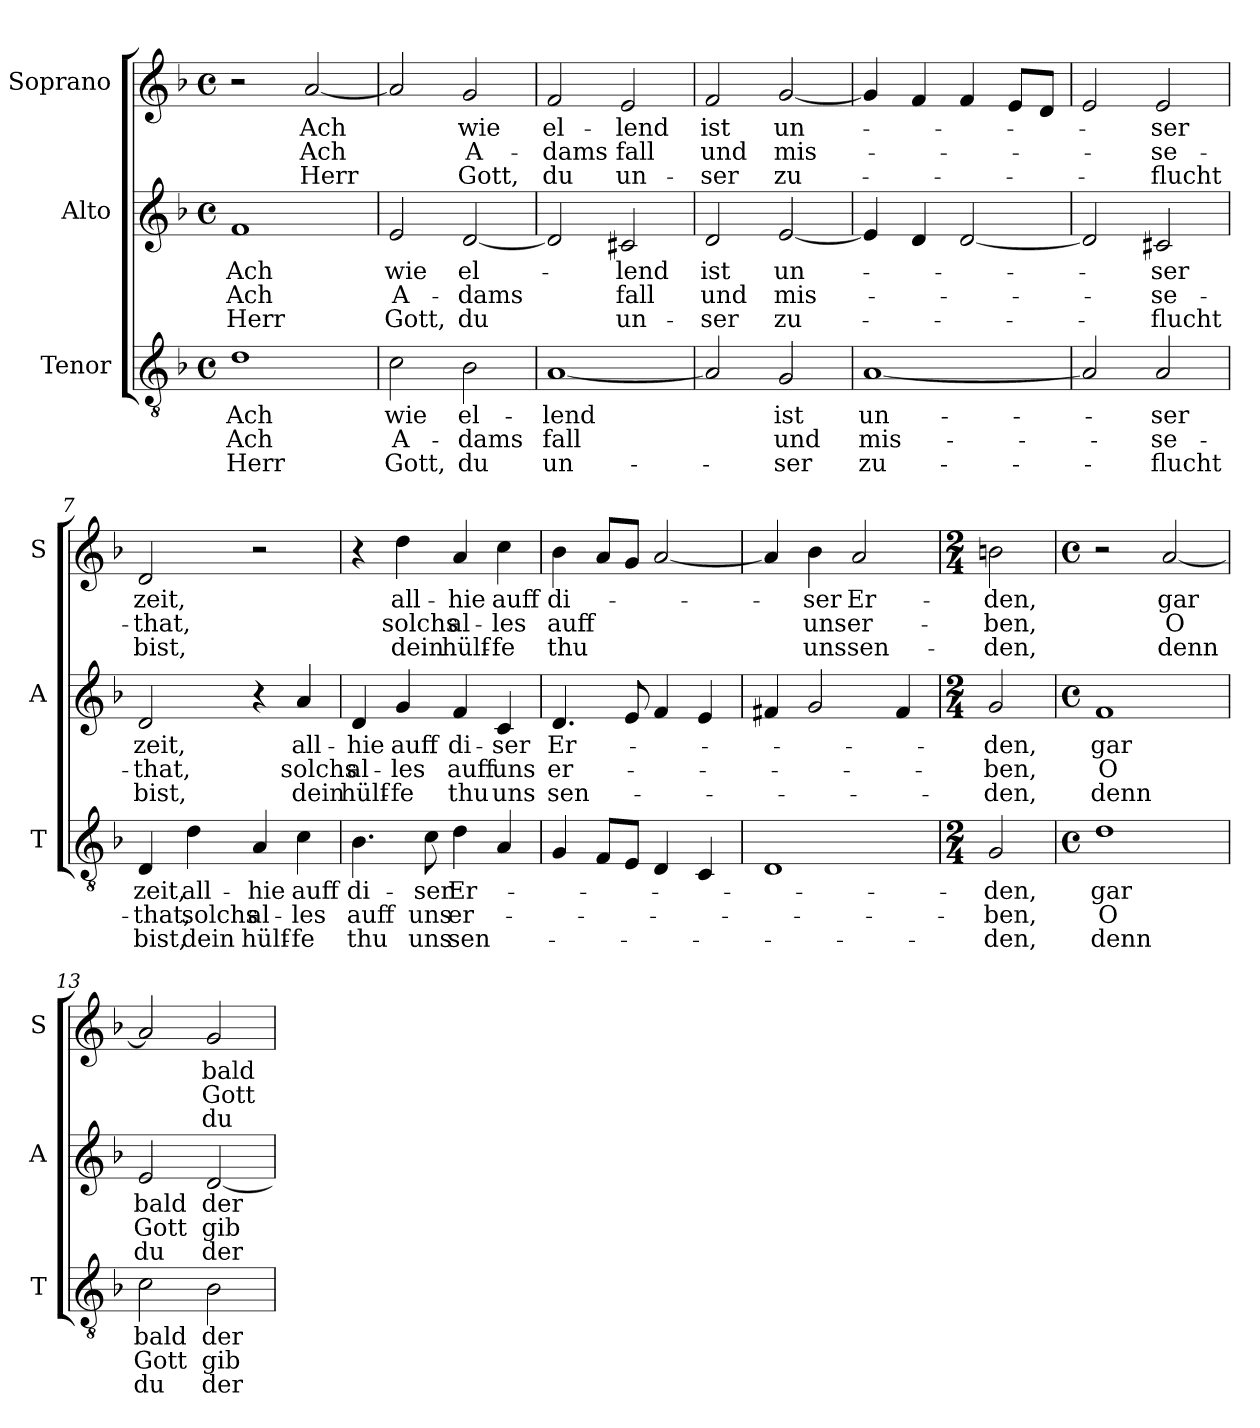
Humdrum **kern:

**kern	**text	**text	**text	**kern	**text	**text	**text	**kern	**text	**text	**text
*part3	*part3	*part3	*part3	*part2	*part2	*part2	*part2	*part1	*part1	*part1	*part1
*staff3	*staff3	*staff3	*staff3	*staff2	*staff2	*staff2	*staff2	*staff1	*staff1	*staff1	*staff1
*I"Tenor	*	*	*	*I"Alto	*	*	*	*I"Soprano	*	*	*
*I'T	*	*	*	*I'A	*	*	*	*I'S	*	*	*
*clefGv2	*	*	*	*clefG2	*	*	*	*clefG2	*	*	*
*k[b-]	*	*	*	*k[b-]	*	*	*	*k[b-]	*	*	*
*F:	*	*	*	*F:	*	*	*	*F:	*	*	*
*M4/4	*	*	*	*M4/4	*	*	*	*M4/4	*	*	*
*met(c)	*	*	*	*met(c)	*	*	*	*met(c)	*	*	*
=1	=1	=1	=1	=1	=1	=1	=1	=1	=1	=1	=1
!	!LO:LY:b	!LO:LY:b	!LO:LY:b	!	!LO:LY:b	!LO:LY:b	!LO:LY:b	!	!	!	!
1d	Ach	Ach	Herr	1f	Ach	Ach	Herr	2r	.	.	.
!	!	!	!	!	!	!	!	!	!LO:LY:b	!LO:LY:b	!LO:LY:b
.	.	.	.	.	.	.	.	[2a/	Ach	Ach	Herr
=2	=2	=2	=2	=2	=2	=2	=2	=2	=2	=2	=2
!	!LO:LY:b	!LO:LY:b	!LO:LY:b	!	!LO:LY:b	!LO:LY:b	!LO:LY:b	!	!	!	!
2c\	wie	A-	Gott,	2e/	wie	A-	Gott,	2a/]	.	.	.
!	!LO:LY:b	!LO:LY:b	!LO:LY:b	!	!LO:LY:b	!LO:LY:b	!LO:LY:b	!	!LO:LY:b	!LO:LY:b	!LO:LY:b
2B-\	el-	-dams	du	[2d/	el-	-dams	du	2g/	wie	A-	Gott,
=3	=3	=3	=3	=3	=3	=3	=3	=3	=3	=3	=3
!	!LO:LY:b	!LO:LY:b	!LO:LY:b	!	!	!	!	!	!LO:LY:b	!LO:LY:b	!LO:LY:b
[1A	-lend	fall	un-	2d/]	.	.	.	2f/	el-	-dams	du
!	!	!	!	!	!LO:LY:b	!LO:LY:b	!LO:LY:b	!	!LO:LY:b	!LO:LY:b	!LO:LY:b
.	.	.	.	2c#X/	-lend	fall	un-	2e/	-lend	fall	un-
=4	=4	=4	=4	=4	=4	=4	=4	=4	=4	=4	=4
!	!	!	!	!	!LO:LY:b	!LO:LY:b	!LO:LY:b	!	!LO:LY:b	!LO:LY:b	!LO:LY:b
2A/]	.	.	.	2d/	ist	und	-ser	2f/	ist	und	-ser
!	!LO:LY:b	!LO:LY:b	!LO:LY:b	!	!LO:LY:b	!LO:LY:b	!LO:LY:b	!	!LO:LY:b	!LO:LY:b	!LO:LY:b
2G/	ist	und	-ser	[2e/	un-	mis-	zu-	[2g/	un-	mis-	zu-
=5	=5	=5	=5	=5	=5	=5	=5	=5	=5	=5	=5
!	!LO:LY:b	!LO:LY:b	!LO:LY:b	!	!	!	!	!	!	!	!
[1A	un-	mis-	zu-	4e/]	.	.	.	4g/]	.	.	.
.	.	.	.	4d/	.	.	.	4f/	.	.	.
.	.	.	.	[2d/	.	.	.	4f/	.	.	.
.	.	.	.	.	.	.	.	8e/L	.	.	.
.	.	.	.	.	.	.	.	8d/J	.	.	.
!!LO:LB:g=z
=6	=6	=6	=6	=6	=6	=6	=6	=6	=6	=6	=6
2A/]	.	.	.	2d/]	.	.	.	2e/	.	.	.
!	!LO:LY:b	!LO:LY:b	!LO:LY:b	!	!LO:LY:b	!LO:LY:b	!LO:LY:b	!	!LO:LY:b	!LO:LY:b	!LO:LY:b
2A/	-ser	-se-	-flucht	2c#X/	-ser	-se-	-flucht	2e/	-ser	-se-	-flucht
=7	=7	=7	=7	=7	=7	=7	=7	=7	=7	=7	=7
!	!LO:LY:b	!LO:LY:b	!LO:LY:b	!	!LO:LY:b	!LO:LY:b	!LO:LY:b	!	!LO:LY:b	!LO:LY:b	!LO:LY:b
4D/	zeit,	-that,	bist,	2d/	zeit,	-that,	bist,	2d/	zeit,	-that,	bist,
!	!LO:LY:b	!LO:LY:b	!LO:LY:b	!	!	!	!	!	!	!	!
4d\	all-	solchs	dein	.	.	.	.	.	.	.	.
!	!LO:LY:b	!LO:LY:b	!LO:LY:b	!	!	!	!	!	!	!	!
4A/	-hie	al-	hülf-	4r	.	.	.	2r	.	.	.
!	!LO:LY:b	!LO:LY:b	!LO:LY:b	!	!LO:LY:b	!LO:LY:b	!LO:LY:b	!	!	!	!
4c\	auff	-les	-fe	4a/	all-	solchs	dein	.	.	.	.
=8	=8	=8	=8	=8	=8	=8	=8	=8	=8	=8	=8
!	!LO:LY:b	!LO:LY:b	!LO:LY:b	!	!LO:LY:b	!LO:LY:b	!LO:LY:b	!	!	!	!
4.B-\	di-	auff	thu	4d/	-hie	al-	hülf-	4r	.	.	.
!	!	!	!	!	!LO:LY:b	!LO:LY:b	!LO:LY:b	!	!LO:LY:b	!LO:LY:b	!LO:LY:b
.	.	.	.	4g/	auff	-les	-fe	4dd\	all-	solchs	dein
!	!LO:LY:b	!LO:LY:b	!LO:LY:b	!	!	!	!	!	!	!	!
8c\	-ser	uns	uns	.	.	.	.	.	.	.	.
!	!LO:LY:b	!LO:LY:b	!LO:LY:b	!	!LO:LY:b	!LO:LY:b	!LO:LY:b	!	!LO:LY:b	!LO:LY:b	!LO:LY:b
4d\	Er-	er-	sen-	4f/	di-	auff	thu	4a/	-hie	al-	hülf-
!	!	!	!	!	!LO:LY:b	!LO:LY:b	!LO:LY:b	!	!LO:LY:b	!LO:LY:b	!LO:LY:b
4A/	.	.	.	4c/	-ser	uns	uns	4cc\	auff	-les	-fe
=9	=9	=9	=9	=9	=9	=9	=9	=9	=9	=9	=9
!	!	!	!	!	!LO:LY:b	!LO:LY:b	!LO:LY:b	!	!LO:LY:b	!LO:LY:b	!LO:LY:b
4G/	.	.	.	4.d/	Er-	er-	sen-	4b-\	di-	auff	thu
8F/L	.	.	.	.	.	.	.	8a/L	.	.	.
8E/J	.	.	.	8e/	.	.	.	8g/J	.	.	.
4D/	.	.	.	4f/	.	.	.	[2a/	.	.	.
4C/	.	.	.	4e/	.	.	.	.	.	.	.
=10	=10	=10	=10	=10	=10	=10	=10	=10	=10	=10	=10
1D	.	.	.	4f#X/	.	.	.	4a/]	.	.	.
!	!	!	!	!	!	!	!	!	!LO:LY:b	!LO:LY:b	!LO:LY:b
.	.	.	.	2g/	.	.	.	4b-\	-ser	uns	uns
!	!	!	!	!	!	!	!	!	!LO:LY:b	!LO:LY:b	!LO:LY:b
.	.	.	.	.	.	.	.	2a/	Er-	er-	sen-
.	.	.	.	4f#/	.	.	.	.	.	.	.
!!LO:PB:g=z
=11	=11	=11	=11	=11	=11	=11	=11	=11	=11	=11	=11
*M2/4	*	*	*	*M2/4	*	*	*	*M2/4	*	*	*
!	!LO:LY:b	!LO:LY:b	!LO:LY:b	!	!LO:LY:b	!LO:LY:b	!LO:LY:b	!	!LO:LY:b	!LO:LY:b	!LO:LY:b
2G/	-den,	-ben,	-den,	2g/	-den,	-ben,	-den,	2bn\	-den,	-ben,	-den,
=12	=12	=12	=12	=12	=12	=12	=12	=12	=12	=12	=12
*M4/4	*	*	*	*M4/4	*	*	*	*M4/4	*	*	*
*met(c)	*	*	*	*met(c)	*	*	*	*met(c)	*	*	*
!	!LO:LY:b	!LO:LY:b	!LO:LY:b	!	!LO:LY:b	!LO:LY:b	!LO:LY:b	!	!	!	!
1d	gar	O	denn	1f	gar	O	denn	2r	.	.	.
!	!	!	!	!	!	!	!	!	!LO:LY:b	!LO:LY:b	!LO:LY:b
.	.	.	.	.	.	.	.	[2a/	gar	O	denn
=13	=13	=13	=13	=13	=13	=13	=13	=13	=13	=13	=13
!	!LO:LY:b	!LO:LY:b	!LO:LY:b	!	!LO:LY:b	!LO:LY:b	!LO:LY:b	!	!	!	!
2c\	bald	Gott	du	2e/	bald	Gott	du	2a/]	.	.	.
!	!LO:LY:b	!LO:LY:b	!LO:LY:b	!	!LO:LY:b	!LO:LY:b	!LO:LY:b	!	!LO:LY:b	!LO:LY:b	!LO:LY:b
2B-\	der	gib	der	[2d/	der	gib	der	2g/	bald	Gott	du
=	=	=	=	=	=	=	=	=	=	=	=
*-	*-	*-	*-	*-	*-	*-	*-	*-	*-	*-	*-
